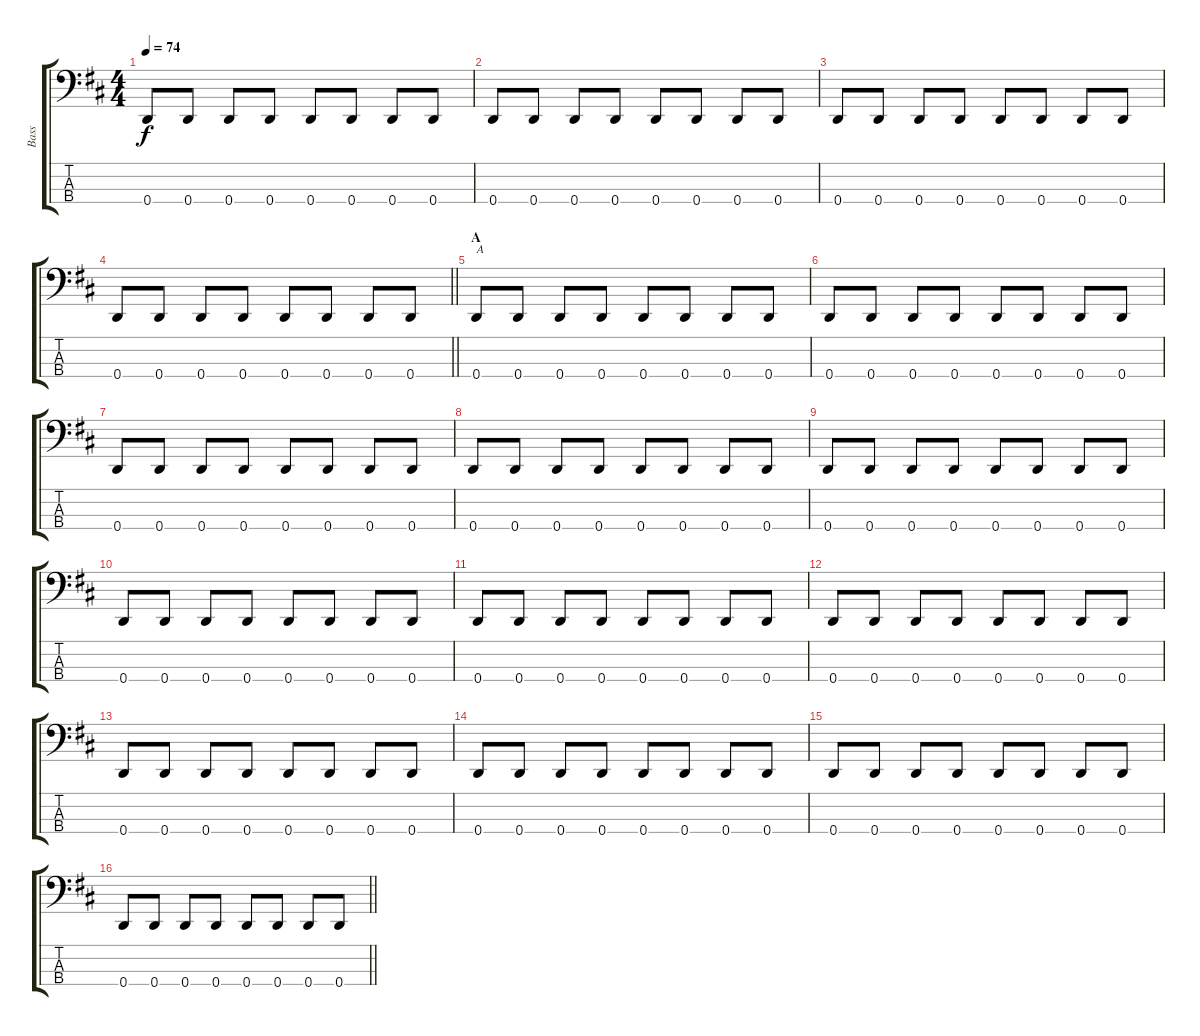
\track ("Bass" "Bass") {instrument electricbasspick}
\staff {score tabs}
\tuning (G2 D2 A1 D1) {hide}
\ts (4 4)
\tempo 74
\clef f4
\ks d
0.4.8{dy f} 0.4.8 0.4.8 0.4.8 0.4.8 0.4.8 0.4.8 0.4.8 |
0.4.8 0.4.8 0.4.8 0.4.8 0.4.8 0.4.8 0.4.8 0.4.8 |
0.4.8 0.4.8 0.4.8 0.4.8 0.4.8 0.4.8 0.4.8 0.4.8 |
\barLineRight lightlight
0.4.8 0.4.8 0.4.8 0.4.8 0.4.8 0.4.8 0.4.8 0.4.8 |
\section ("" "A")
0.4.8{txt "A"} 0.4.8 0.4.8 0.4.8 0.4.8 0.4.8 0.4.8 0.4.8 |
0.4.8 0.4.8 0.4.8 0.4.8 0.4.8 0.4.8 0.4.8 0.4.8 |
0.4.8 0.4.8 0.4.8 0.4.8 0.4.8 0.4.8 0.4.8 0.4.8 |
0.4.8 0.4.8 0.4.8 0.4.8 0.4.8 0.4.8 0.4.8 0.4.8 |
0.4.8 0.4.8 0.4.8 0.4.8 0.4.8 0.4.8 0.4.8 0.4.8 |
0.4.8 0.4.8 0.4.8 0.4.8 0.4.8 0.4.8 0.4.8 0.4.8 |
0.4.8 0.4.8 0.4.8 0.4.8 0.4.8 0.4.8 0.4.8 0.4.8 |
0.4.8 0.4.8 0.4.8 0.4.8 0.4.8 0.4.8 0.4.8 0.4.8 |
0.4.8 0.4.8 0.4.8 0.4.8 0.4.8 0.4.8 0.4.8 0.4.8 |
0.4.8 0.4.8 0.4.8 0.4.8 0.4.8 0.4.8 0.4.8 0.4.8 |
0.4.8 0.4.8 0.4.8 0.4.8 0.4.8 0.4.8 0.4.8 0.4.8 |
\barLineRight lightlight
0.4.8 0.4.8 0.4.8 0.4.8 0.4.8 0.4.8 0.4.8 0.4.8
